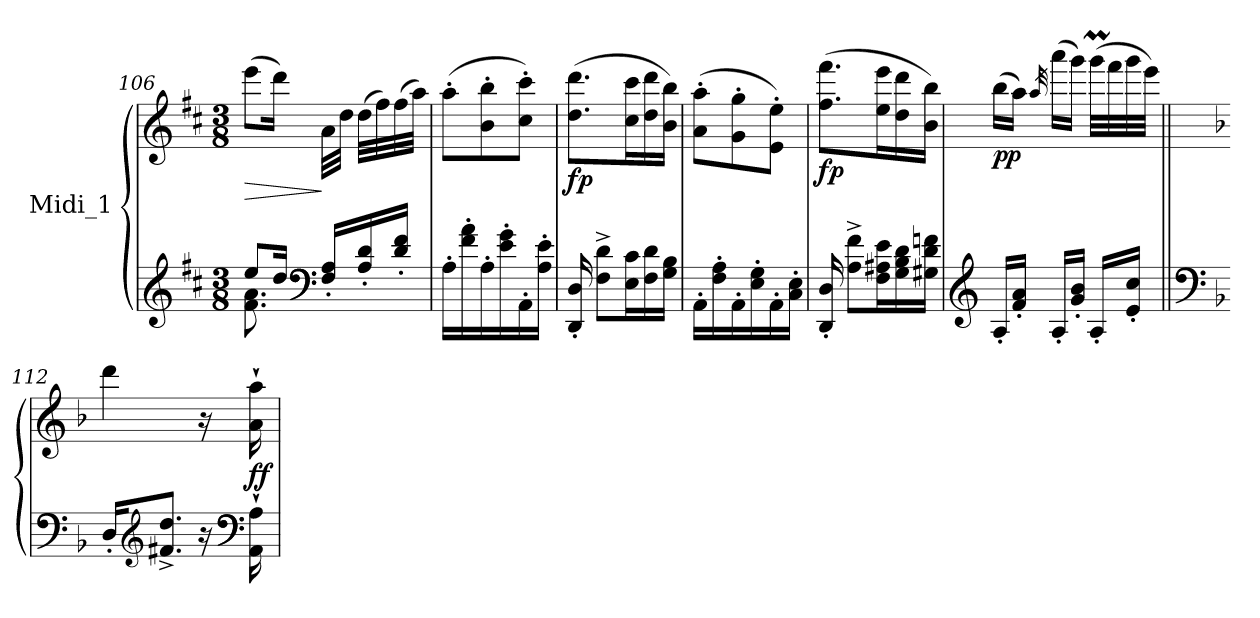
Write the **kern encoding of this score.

**kern	**kern	**dynam
*part1	*part1	*part1
*staff2	*staff1	*staff1/2
*I"Midi_1	*	*
*clefG2	*clefG2	*
*k[f#c#]	*k[f#c#]	*
*D:	*D:	*
*M3/8	*M3/8	*
=106	=106	=106
*^	*	*
!	!	!	!LO:HP:b
8ee/L	8.f#\ 8.a\	(>8eee\L	>
16dd/Jk	.	16ddd\Jk)	.
*clefF4	*	*	*
16F#/' 16A/'LL	8ryy	32a\LLL	]
.	.	32dd\JJJ	.
16A/' 16d/'	.	(>32dd\LLL	.
.	.	32ff#\)	.
16d/' 16f#/'JJ	16ryy	(>32ff#\	.
.	.	32aa\JJJ)	.
*v	*v	*	*
!!LO:LB:g=z
=107	=107	=107
16A'\LL	(>8aa'\L	.
16f#\' 16a\'	.	.
16A'\	8b\' 8bb\'	.
16e\' 16g\'	.	.
16AA'\	8cc#\' 8ccc#\'J)	.
16A\' 16e\'JJ	.	.
=108	=108	=108
!	!	!LO:DY:b
16DD/' 16D/'	(>8.dd\ 8.ddd\L	fp
8F#\^ 8d\^L	.	.
16E\ 16c#\L	16cc#\ 16ccc#\L	.
16F#\ 16d\	16dd\ 16ddd\	.
16G\ 16B\JJ	16b\ 16bb\JJ)	.
=109	=109	=109
16AA'\LL	(>8a\' 8aa\'L	.
16F#\' 16A\'	.	.
16AA'\	8g\' 8gg\'	.
16E\' 16G\'	.	.
16AA'\	8e\' 8ee\'J)	.
16C#\' 16E\'JJ	.	.
=110	=110	=110
!	!	!LO:DY:b
16DD/' 16D/'	(>8.ff#\ 8.fff#\L	fp
8A\^ 8f#\^L	.	.
16F#\ 16A#X\ 16e\L	16ee\ 16eee\L	.
16G\ 16B\ 16d\	16dd\ 16ddd\	.
16G#X\ 16d\ 16fn\JJ	16b\ 16bb\JJ)	.
=111	=111	=111
*clefG2	*	*
!	!	!LO:DY:b
16A'/LL	(>16bb\LL	pp
16f#i/' 16a/'JJ	16aa\JJ)	.
.	32qaa/	.
16A'/LL	(>16aaa\LL	.
16g/' 16b/'JJ	16ggg\JJ)	.
16A'/LL	(>32gggM\LLL	.
.	32fff#\	.
16e/' 16cc#/'JJ	32ggg\	.
.	32eee\JJJ)	.
!!LO:LB:g=z
=112||	=112||	=112||
*clefF4	*	*
*k[b-]	*k[b-]	*
*F:	*F:	*
*^	*	*
16D'/KL	4ryy	4ddd\	.
*clefG2	*	*	*
8.f#X/^ 8.dd/^J	.	.	.
16r	16ryy	16r	.
*clefF4	*	*	*
!	!	!	!LO:DY:b
16AA\` 16A\`	16ryy	16a\` 16aa\`	ff
*v	*v	*	*
=	=	=
*-	*-	*-
